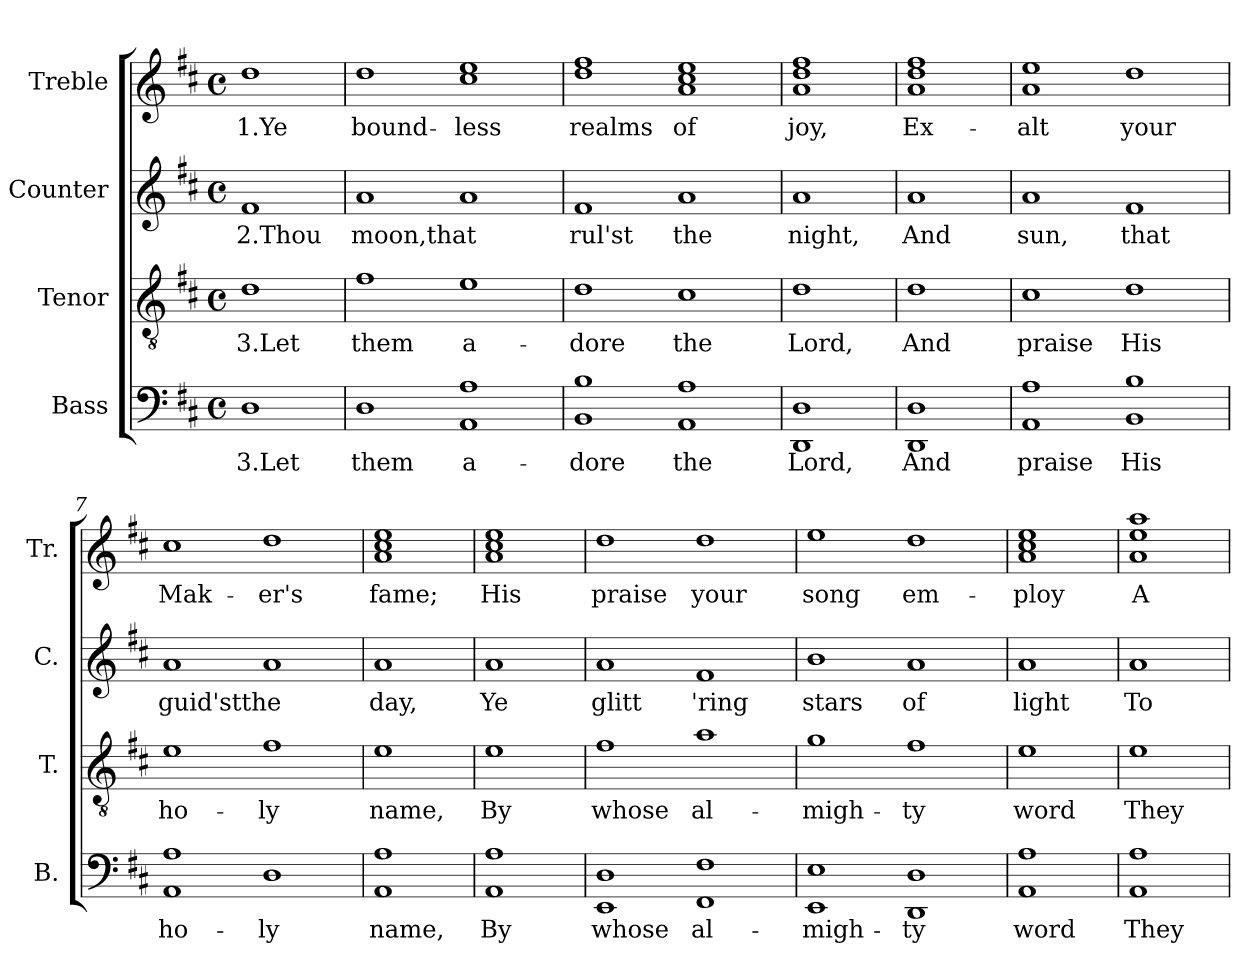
**kern	**text	**kern	**text	**kern	**text	**kern	**text
*part4	*part4	*part3	*part3	*part2	*part2	*part1	*part1
*staff4	*staff4	*staff3	*staff3	*staff2	*staff2	*staff1	*staff1
*I"Bass	*	*I"Tenor	*	*I"Counter	*	*I"Treble	*
*I'B.	*	*I'T.	*	*I'C.	*	*I'Tr.	*
!!LO:PB:g=z
*stria5	*	*stria5	*	*stria5	*	*stria5	*
*clefF4	*	*clefGv2	*	*clefG2	*	*clefG2	*
*k[f#c#]	*	*k[f#c#]	*	*k[f#c#]	*	*k[f#c#]	*
*D:	*	*D:	*	*D:	*	*D:	*
*M4/4	*	*M4/4	*	*M4/4	*	*M4/4	*
*met(c)	*	*met(c)	*	*met(c)	*	*met(c)	*
=1	=1	=1	=1	=1	=1	=1	=1
!	!LO:LY:a:cj	!	!LO:LY:b:cj	!	!LO:LY:b:cj	!	!LO:LY:b:cj
1D	3.Let	1d	3.Let	1f#	2.Thou	1dd	1.Ye
=2	=2	=2	=2	=2	=2	=2	=2
!	!LO:LY:a:cj	!	!LO:LY:b:cj	!	!LO:LY:b:cj	!	!LO:LY:b:cj
1D	them	1f#	them	1a	moon,that	1dd	bound-
!	!LO:LY:a:cj	!	!LO:LY:b:cj	!	!LO:LY:b:cj	!	!LO:LY:b:cj
1A 1AA	a-	1e	a-	1a	.	1ee 1cc#	-less
=3	=3	=3	=3	=3	=3	=3	=3
!	!LO:LY:a:cj	!	!LO:LY:b:cj	!	!LO:LY:b:cj	!	!LO:LY:b:cj
1B 1BB	-dore	1d	-dore	1f#	rul'st	1ff# 1dd	realms
!	!LO:LY:a:cj	!	!LO:LY:b:cj	!	!LO:LY:b:cj	!	!LO:LY:b:cj
1A 1AA	the	1c#	the	1a	the	1ee 1cc# 1a	of
=4	=4	=4	=4	=4	=4	=4	=4
!	!LO:LY:a:cj	!	!LO:LY:b:cj	!	!LO:LY:b:cj	!	!LO:LY:b:cj
1D< 1DD<	Lord,	1d	Lord,	1a	night,	1dd 1a 1ff#	joy,
=5	=5	=5	=5	=5	=5	=5	=5
!	!LO:LY:a:cj	!	!LO:LY:b:cj	!	!LO:LY:b:cj	!	!LO:LY:b:cj
1D 1DD	And	1d	And	1a	And	1dd 1a 1ff#	Ex-
=6	=6	=6	=6	=6	=6	=6	=6
!	!LO:LY:a:cj	!	!LO:LY:b:cj	!	!LO:LY:b:cj	!	!LO:LY:b:cj
1A 1AA	praise	1c#	praise	1a	sun,	1ee 1a	-alt
!	!LO:LY:a:cj	!	!LO:LY:b:cj	!	!LO:LY:b:cj	!	!LO:LY:b:cj
1B 1BB	His	1d	His	1f#	that	1dd	your
=7	=7	=7	=7	=7	=7	=7	=7
!	!LO:LY:a:cj	!	!LO:LY:b:cj	!	!LO:LY:b:cj	!	!LO:LY:b:cj
1A 1AA	ho-	1e	ho-	1a	guid'stthe	1cc#	Mak-
!	!LO:LY:a:cj	!	!LO:LY:b:cj	!	!LO:LY:b:cj	!	!LO:LY:b:cj
1D	-ly	1f#	-ly	1a	.	1dd	-er's
=8	=8	=8	=8	=8	=8	=8	=8
!	!LO:LY:a:cj	!	!LO:LY:b:cj	!	!LO:LY:b:cj	!	!LO:LY:b:cj
1A 1AA	name,	1e	name,	1a	day,	1ee 1cc# 1a	fame;
=9	=9	=9	=9	=9	=9	=9	=9
!	!LO:LY:a:cj	!	!LO:LY:b:cj	!	!LO:LY:b:cj	!	!LO:LY:b:cj
1A 1AA	By	1e	By	1a	Ye	1ee 1cc# 1a	His
=10	=10	=10	=10	=10	=10	=10	=10
!	!LO:LY:a:cj	!	!LO:LY:b:cj	!	!LO:LY:b:cj	!	!LO:LY:b:cj
1D 1EE	whose	1f#	whose	1a	glitt	1dd	praise
!	!LO:LY:a:cj	!	!LO:LY:b:cj	!	!LO:LY:b:cj	!	!LO:LY:b:cj
1F# 1FF#	al-	1a	al-	1f#	'ring	1dd	your
=11	=11	=11	=11	=11	=11	=11	=11
!	!LO:LY:a:cj	!	!LO:LY:b:cj	!	!LO:LY:b:cj	!	!LO:LY:b:cj
1E 1EE	-migh-	1g	-migh-	1b	stars	1ee	song
!	!LO:LY:a:cj	!	!LO:LY:b:cj	!	!LO:LY:b:cj	!	!LO:LY:b:cj
1D 1DD	-ty	1f#	-ty	1a	of	1dd	em-
=12	=12	=12	=12	=12	=12	=12	=12
!	!LO:LY:a:cj	!	!LO:LY:b:cj	!	!LO:LY:b:cj	!	!LO:LY:b:cj
1A 1AA	word	1e	word	1a	light	1ee 1cc# 1a	-ploy
=13	=13	=13	=13	=13	=13	=13	=13
!	!LO:LY:a:cj	!	!LO:LY:b:cj	!	!LO:LY:b:cj	!	!LO:LY:b:cj
1A 1AA	They	1e	They	1a	To	1aa 1ee 1a	A-
=	=	=	=	=	=	=	=
*-	*-	*-	*-	*-	*-	*-	*-
